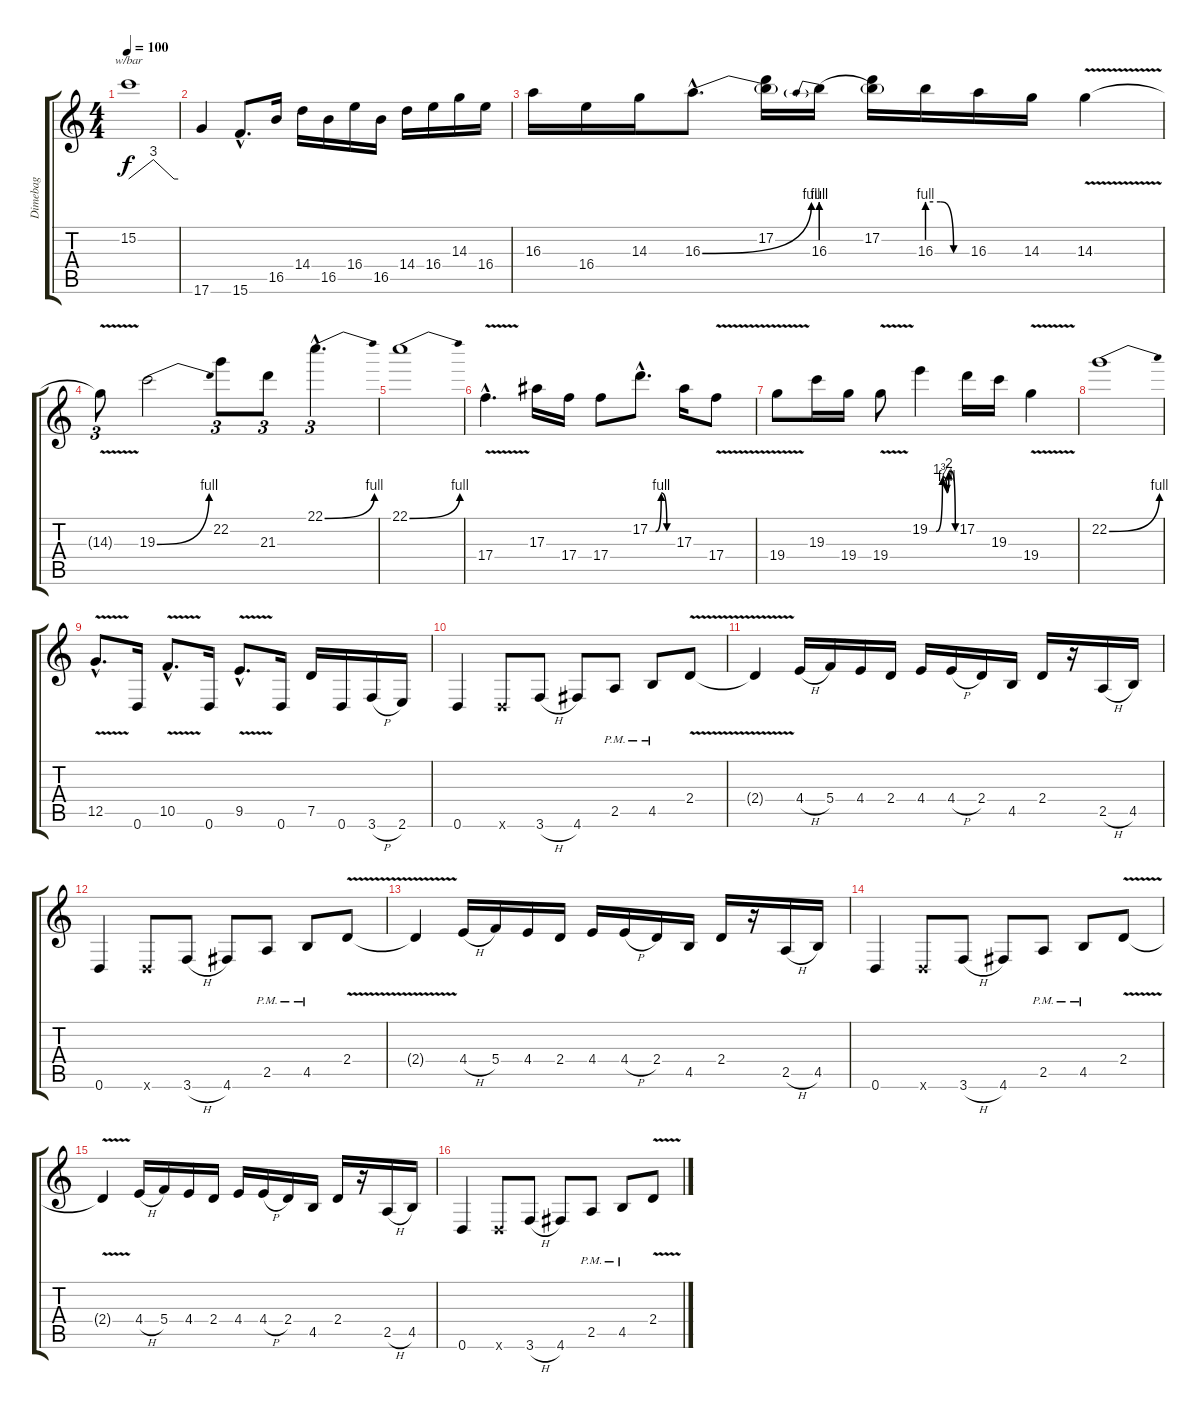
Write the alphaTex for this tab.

\track ("Dimebag" "Dimebag") {instrument distortionguitar}
\staff {score tabs}
\tuning (D4 A3 F3 C3 G2 D2) {hide}
\ts (4 4)
\tempo 100
\clef g2
\ks c
15.2.1{tbe (custom default 0 0 30 12 55 0 60 0) dy f} |
17.6.4 15.6{hac}.8{d} 16.5.16 14.4.16 16.5.16 16.4.16 16.5.16 14.4.16 16.4.16 14.3.16 16.4.16 |
16.3.16 16.4.16 14.3.16 16.3{be (bend 0 0 60 4) hac}.8{d} (17.2 16.3{t}).16 16.3{be (prebend 0 4 60 4)}.16 (17.2 16.3{t}).16 16.3{be (custom 0 4 20 4 40 0 60 0)}.16 16.3.16 14.3.16 14.3{v}.4 |
14.3{t}.8{tu (3 2)} 19.3{be (bend 0 0 60 4)}.2 22.2.8{tu (3 2)} 21.3.8{tu (3 2)} 22.1{be (bend 0 0 60 4) hac}.4{d tu (3 2)} |
22.1{be (bend 0 0 60 4)}.1 |
17.4{v hac}.4{d} 17.3.16 17.4.16 17.4.8 17.2{be (custom 0 0 15 0 30 4 45 0 60 0) hac}.8{d} 17.3.16 17.4{v}.8 |
19.4{v}.8 19.3.16 19.4.16 19.4{v}.8 19.2{be (custom 0 0 15 0 30 7 40 4 45 8 50 8 60 0)}.4 17.2.16 19.3.16 19.4{v}.4 |
22.2{be (bend 0 0 60 4)}.1 |
12.5{v hac}.8{d} 0.6.16 10.5{v hac}.8{d} 0.6.16 9.5{v hac}.8{d} 0.6.16 7.5.16 0.6.16 3.6{h}.16 2.6.16 |
0.6.4 0.6{x}.8 3.6{h}.8 4.6.8 2.5{pm}.8 4.5{pm}.8 2.4{v}.8 |
2.4{t}.4 4.4{h}.16 5.4.16 4.4.16 2.4.16 4.4.16 4.4{h}.16 2.4.16 4.5.16 2.4.16 r.16 2.5{h}.16 4.5.16 |
0.6.4 0.6{x}.8 3.6{h}.8 4.6.8 2.5{pm}.8 4.5{pm}.8 2.4{v}.8 |
2.4{t}.4 4.4{h}.16 5.4.16 4.4.16 2.4.16 4.4.16 4.4{h}.16 2.4.16 4.5.16 2.4.16 r.16 2.5{h}.16 4.5.16 |
0.6.4 0.6{x}.8 3.6{h}.8 4.6.8 2.5{pm}.8 4.5{pm}.8 2.4{v}.8 |
2.4{t}.4 4.4{h}.16 5.4.16 4.4.16 2.4.16 4.4.16 4.4{h}.16 2.4.16 4.5.16 2.4.16 r.16 2.5{h}.16 4.5.16 |
0.6.4 0.6{x}.8 3.6{h}.8 4.6.8 2.5{pm}.8 4.5{pm}.8 2.4{v}.8
